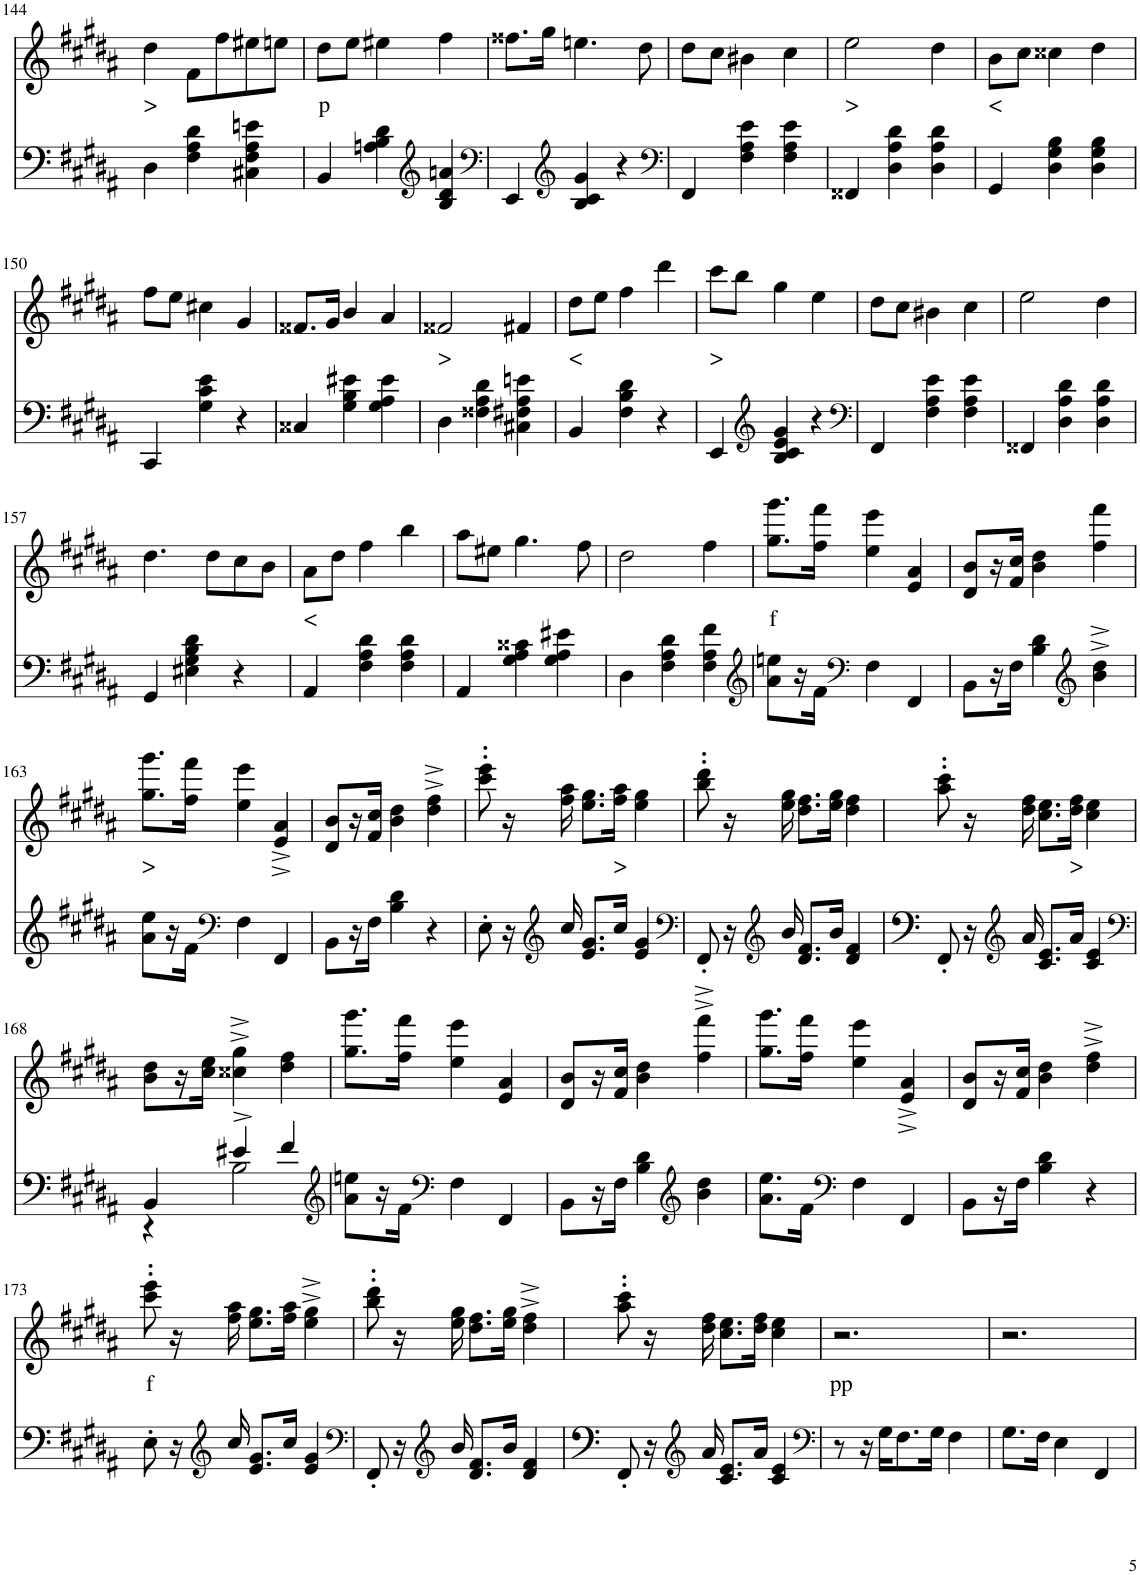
**kern	**kern	**text
*part2	*part1	*part1
*staff2	*staff1	*staff1
*I"Piano	*I"Piano	*
*I'Pno	*I'Pno	*
!!LO:PB:g=z
*clefF4	*clefG2	*
*k[f#c#g#d#a#]	*k[f#c#g#d#a#]	*
*M3/4	*M3/4	*
=144	=144	=144
!	!	!LO:LY:b
4D#\	4dd#\	>
4F#\ 4A#\ 4d#\	8f#\L	.
.	8ff#\	.
4C#X\ 4F#\ 4A#\ 4en\	8ee#X\	.
.	8een\J	.
=145	=145	=145
!	!	!LO:LY:b
4BB/	8dd#\L	p
.	8ee\J	.
4An\ 4B\ 4d#\	4ee#X\	.
*clefG2	*	*
4B/ 4d#/ 4an/	4ff#\	.
=146	=146	=146
*clefF4	*	*
4EE/	8.ff##X\L	.
.	16gg#\Jk	.
*clefG2	*	*
4B/ 4c#/ 4g#/	4.een\	.
4r	.	.
.	8dd#\	.
=147	=147	=147
*clefF4	*	*
4FF#/	8dd#\L	.
.	8cc#\J	.
4F#\ 4A#\ 4e\	4b#X\	.
4F#\ 4A#\ 4e\	4cc#\	.
=148	=148	=148
!	!	!LO:LY:b
4FF##X/	2ee\	>
4D#\ 4A#\ 4d#\	.	.
4D#\ 4A#\ 4d#\	4dd#\	.
=149	=149	=149
!	!	!LO:LY:b
4GG#/	8b\L	<
.	8cc#\J	.
4D#\ 4G#\ 4B\	4cc##X\	.
4D#\ 4G#\ 4B\	4dd#\	.
!!LO:LB:g=z
=150	=150	=150
4CC#/	8ff#\L	.
.	8ee\J	.
4G#\ 4c#\ 4e\	4cc#X\	.
4r	4g#/	.
=151	=151	=151
4C##X/	8.f##X/L	.
.	16g#/Jk	.
4G#\ 4B\ 4e#X\	4b/	.
4G#\ 4A#\ 4e#\	4a#/	.
=152	=152	=152
!	!	!LO:LY:b
4D#\	2f##X/	>
4F##X\ 4A#\ 4d#\	.	.
4C#X\ 4F#X\ 4A#\ 4en\	4f#X/	.
=153	=153	=153
!	!	!LO:LY:b
4BB/	8dd#\L	<
.	8ee\J	.
4F#\ 4B\ 4d#\	4ff#\	.
4r	4ddd#\	.
=154	=154	=154
!	!	!LO:LY:b
4EE/	8ccc#\L	>
.	8bb\J	.
*clefG2	*	*
4B/ 4c#/ 4e/ 4g#/	4gg#\	.
4r	4ee\	.
=155	=155	=155
*clefF4	*	*
4FF#/	8dd#\L	.
.	8cc#\J	.
4F#\ 4A#\ 4e\	4b#X\	.
4F#\ 4A#\ 4e\	4cc#\	.
=156	=156	=156
4FF##X/	2ee\	.
4D#\ 4A#\ 4d#\	.	.
4D#\ 4A#\ 4d#\	4dd#\	.
!!LO:LB:g=z
=157	=157	=157
4GG#/	4.dd#\	.
4E#X\ 4G#\ 4B\ 4d#\	.	.
.	8dd#\L	.
4r	8cc#\	.
.	8b\J	.
=158	=158	=158
!	!	!LO:LY:b
4AA#/	8a#\L	<
.	8dd#\J	.
4F#\ 4A#\ 4d#\	4ff#\	.
4F#\ 4A#\ 4d#\	4bb\	.
=159	=159	=159
4AA#/	8aa#\L	.
.	8ee#X\J	.
4G#\ 4A#\ 4c##X\	4.gg#\	.
4G#\ 4A#\ 4e#X\	.	.
.	8ff#\	.
=160	=160	=160
4D#\	2dd#\	.
4F#\ 4A#\ 4d#\	.	.
4F#\ 4A#\ 4f#\	4ff#\	.
=161	=161	=161
*clefG2	*	*
!	!	!LO:LY:b
8a#\ 8een\L	8.gg#\ 8.ggg#\L	f
16r	.	.
16f#\JJ	16ff#\ 16fff#\Jk	.
*clefF4	*	*
4F#\	4ee\ 4eee\	.
4FF#/	4e/ 4a#/	.
=162	=162	=162
8BB\L	8d#/ 8b/L	.
16r	16r	.
16F#\JJ	16f#/ 16cc#/JJ	.
4B\ 4d#\	4b\ 4dd#\	.
*clefG2	*	*
4b\^ 4dd#\^	4ff#\ 4fff#\	.
!!LO:LB:g=z
=163	=163	=163
!	!	!LO:LY:b
8a#\ 8ee\L	8.gg#\ 8.ggg#\L	>
16r	.	.
16f#\JJ	16ff#\ 16fff#\Jk	.
*clefF4	*	*
4F#\	4ee\ 4eee\	.
4FF#/	4e/^ 4a#/^	.
=164	=164	=164
8BB\L	8d#/ 8b/L	.
16r	16r	.
16F#\JJ	16f#/ 16cc#/JJ	.
4B\ 4d#\	4b\ 4dd#\	.
4r	4dd#\^ 4ff#\^	.
=165	=165	=165
8E'\	8ccc#\' 8eee\'	.
16r	16r	.
*clefG2	*	*
16cc#/	16ff#\ 16aa#\	.
8.e/ 8.g#/L	8.ee\ 8.gg#\L	.
!	!	!LO:LY:b
16cc#/Jk	16ff#\ 16aa#\Jk	>
4e/ 4g#/	4ee\ 4gg#\	.
=166	=166	=166
*clefF4	*	*
8FF#'/	8bb\' 8ddd#\'	.
16r	16r	.
*clefG2	*	*
16b/	16ee\ 16gg#\	.
8.d#/ 8.f#/L	8.dd#\ 8.ff#\L	.
16b/Jk	16ee\ 16gg#\Jk	.
4d#/ 4f#/	4dd#\ 4ff#\	.
=167	=167	=167
8FF#'/	8aa#\' 8ccc#\'	.
16r	16r	.
*clefG2	*	*
16a#/	16dd#\ 16ff#\	.
8.c#/ 8.e/L	8.cc#\ 8.ee\L	.
!	!	!LO:LY:b
16a#/Jk	16dd#\ 16ff#\Jk	>
4c#/ 4e/	4cc#\ 4ee\	.
!!LO:LB:g=z
=168	=168	=168
*clefF4	*	*
*^	*	*
4BB/	4r	8b\ 8dd#\L	.
.	.	16r	.
.	.	16cc#\ 16ee\JJ	.
4e#X^/	2B\	4cc##X\^ 4gg#\^	.
4f#/	.	4dd#\ 4ff#\	.
*v	*v	*	*
=169	=169	=169
*clefG2	*	*
8a#\ 8een\L	8.gg#\ 8.ggg#\L	.
16r	.	.
16f#\JJ	16ff#\ 16fff#\Jk	.
*clefF4	*	*
4F#\	4ee\ 4eee\	.
4FF#/	4e/ 4a#/	.
=170	=170	=170
8BB\L	8d#/ 8b/L	.
16r	16r	.
16F#\JJ	16f#/ 16cc#/JJ	.
4B\ 4d#\	4b\ 4dd#\	.
*clefG2	*	*
4b\ 4dd#\	4ff#\^ 4fff#\^	.
=171	=171	=171
8.a#\ 8.ee\L	8.gg#\ 8.ggg#\L	.
16f#\Jk	16ff#\ 16fff#\Jk	.
*clefF4	*	*
4F#\	4ee\ 4eee\	.
4FF#/	4e/^ 4a#/^	.
=172	=172	=172
8BB\L	8d#/ 8b/L	.
16r	16r	.
16F#\JJ	16f#/ 16cc#/JJ	.
4B\ 4d#\	4b\ 4dd#\	.
4r	4dd#\^ 4ff#\^	.
!!LO:LB:g=z
=173	=173	=173
!	!	!LO:LY:b
8E'\	8ccc#\' 8eee\'	f
16r	16r	.
*clefG2	*	*
16cc#/	16ff#\ 16aa#\	.
8.e/ 8.g#/L	8.ee\ 8.gg#\L	.
16cc#/Jk	16ff#\ 16aa#\Jk	.
4e/ 4g#/	4ee\^ 4gg#\^	.
=174	=174	=174
*clefF4	*	*
8FF#'/	8bb\' 8ddd#\'	.
16r	16r	.
*clefG2	*	*
16b/	16ee\ 16gg#\	.
8.d#/ 8.f#/L	8.dd#\ 8.ff#\L	.
16b/Jk	16ee\ 16gg#\Jk	.
4d#/ 4f#/	4dd#\^ 4ff#\^	.
=175	=175	=175
8FF#'/	8aa#\' 8ccc#\'	.
16r	16r	.
*clefG2	*	*
16a#/	16dd#\ 16ff#\	.
8.c#/ 8.e/L	8.cc#\ 8.ee\L	.
16a#/Jk	16dd#\ 16ff#\Jk	.
4c#/ 4e/	4cc#\ 4ee\	.
=176	=176	=176
*clefF4	*	*
!	!	!LO:LY:b
8r	2.r	pp
16r	.	.
16G#\KL	.	.
8.F#\	.	.
16G#\Jk	.	.
4F#\	.	.
=177	=177	=177
8.G#\L	2.r	.
16F#\Jk	.	.
4E\	.	.
4FF#/	.	.
=	=	=
*-	*-	*-
